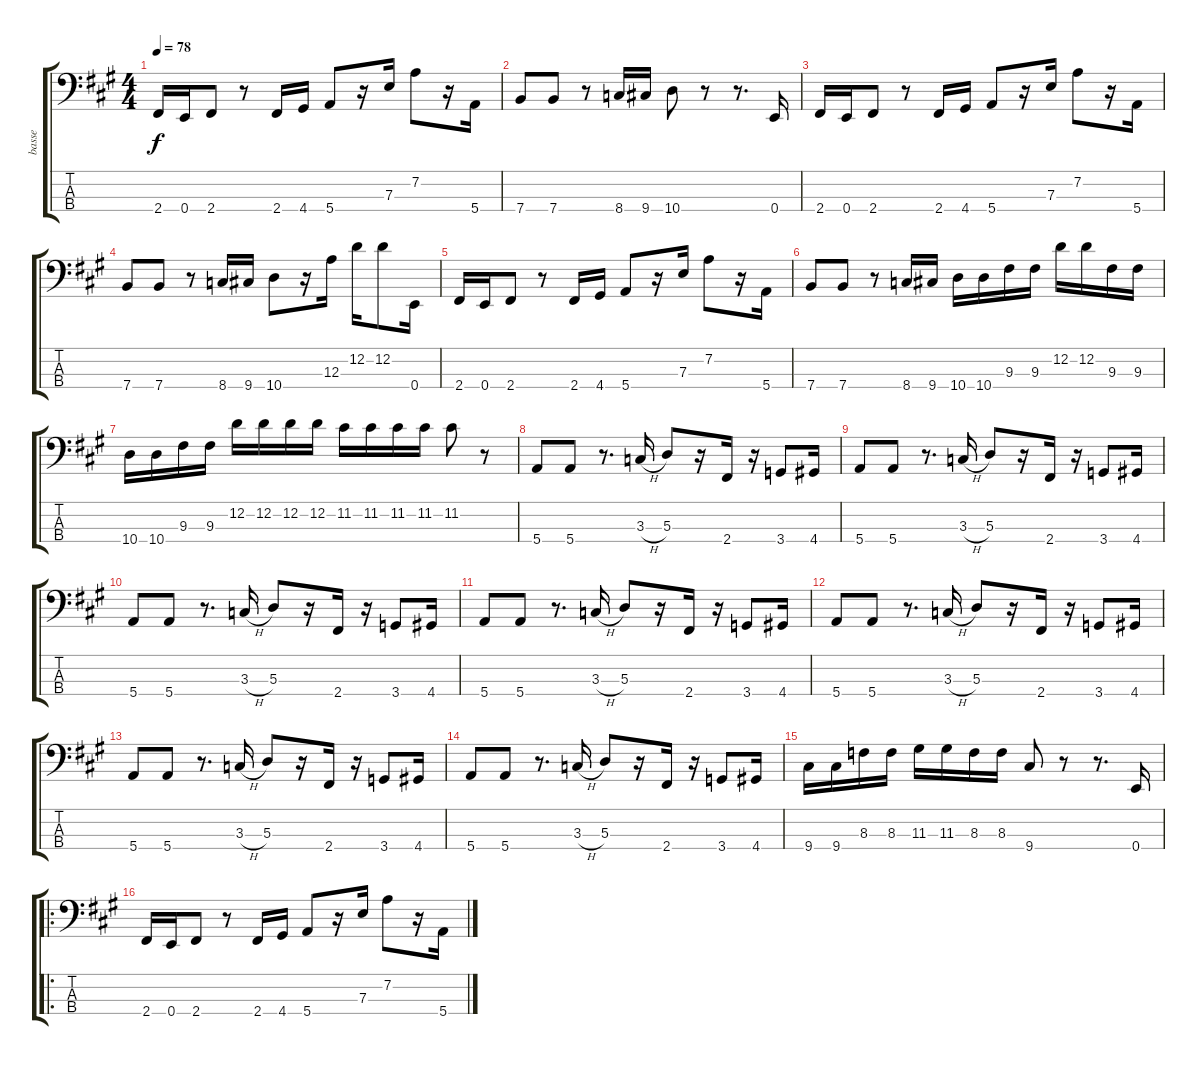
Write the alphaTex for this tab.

\track ("basse" "basse") {instrument electricbassfinger}
\staff {score tabs}
\tuning (G2 D2 A1 E1) {hide}
\ts (4 4)
\tempo 78
\clef f4
\ks a
2.4.16{dy f} 0.4.16 2.4.8 r.8 2.4.16 4.4.16 5.4.8 r.16 7.3.16 7.2.8 r.16 5.4.16 |
7.4.8 7.4.8 r.8 8.4.16 9.4.16 10.4.8 r.8 r.8{d} 0.4.16 |
2.4.16 0.4.16 2.4.8 r.8 2.4.16 4.4.16 5.4.8 r.16 7.3.16 7.2.8 r.16 5.4.16 |
7.4.8 7.4.8 r.8 8.4.16 9.4.16 10.4.8 r.16 12.3.16 12.2.16 12.2.8 0.4.16 |
2.4.16 0.4.16 2.4.8 r.8 2.4.16 4.4.16 5.4.8 r.16 7.3.16 7.2.8 r.16 5.4.16 |
7.4.8 7.4.8 r.8 8.4.16 9.4.16 10.4.16 10.4.16 9.3.16 9.3.16 12.2.16 12.2.16 9.3.16 9.3.16 |
10.4.16 10.4.16 9.3.16 9.3.16 12.2.16 12.2.16 12.2.16 12.2.16 11.2.16 11.2.16 11.2.16 11.2.16 11.2.8 r.8 |
5.4.8 5.4.8 r.8{d} 3.3{h}.16 5.3.8 r.16 2.4.16 r.16 3.4.8 4.4.16 |
5.4.8 5.4.8 r.8{d} 3.3{h}.16 5.3.8 r.16 2.4.16 r.16 3.4.8 4.4.16 |
5.4.8 5.4.8 r.8{d} 3.3{h}.16 5.3.8 r.16 2.4.16 r.16 3.4.8 4.4.16 |
5.4.8 5.4.8 r.8{d} 3.3{h}.16 5.3.8 r.16 2.4.16 r.16 3.4.8 4.4.16 |
5.4.8 5.4.8 r.8{d} 3.3{h}.16 5.3.8 r.16 2.4.16 r.16 3.4.8 4.4.16 |
5.4.8 5.4.8 r.8{d} 3.3{h}.16 5.3.8 r.16 2.4.16 r.16 3.4.8 4.4.16 |
5.4.8 5.4.8 r.8{d} 3.3{h}.16 5.3.8 r.16 2.4.16 r.16 3.4.8 4.4.16 |
9.4.16 9.4.16 8.3.16 8.3.16 11.3.16 11.3.16 8.3.16 8.3.16 9.4.8 r.8 r.8{d} 0.4.16 |
\ro
2.4.16 0.4.16 2.4.8 r.8 2.4.16 4.4.16 5.4.8 r.16 7.3.16 7.2.8 r.16 5.4.16
